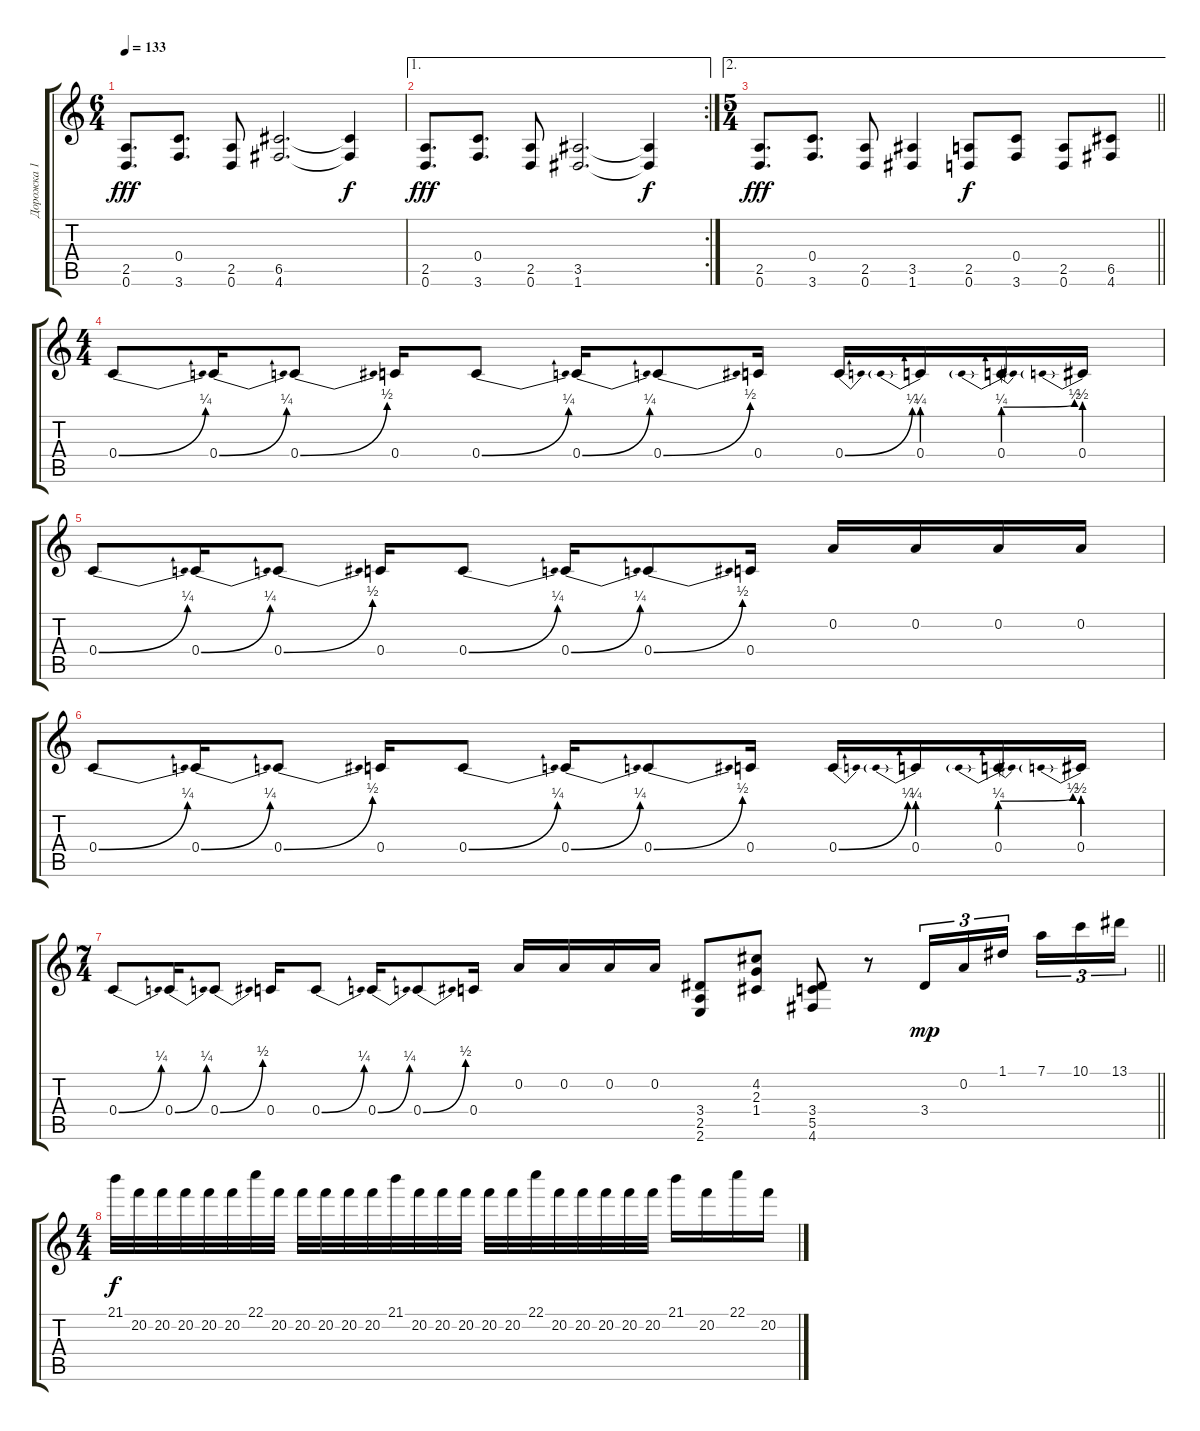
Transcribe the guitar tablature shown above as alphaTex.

\track ("Дорожка 1" "Дорожка 1") {instrument distortionguitar}
\staff {score tabs}
\tuning (D4 A3 F3 C3 G2 D2) {hide}
\ts (6 4)
\tempo 133
\clef g2
\ks c
(2.5 0.6).8{d dy fff} (0.4 3.6).8{d} (2.5 0.6).8 (6.5 4.6).2{d} (6.5{t} 4.6{t}).4{dy f} |
\ae 1
\rc 2
(2.5 0.6).8{d dy fff} (0.4 3.6).8{d} (2.5 0.6).8 (3.5 1.6).2{d} (3.5{t} 1.6{t}).4{dy f} |
\ae 2
\ts (5 4)
\barLineRight lightlight
(2.5 0.6).8{d dy fff} (0.4 3.6).8{d} (2.5 0.6).8 (3.5 1.6).4 (2.5 0.6).8{dy f} (0.4 3.6).8 (2.5 0.6).8 (6.5 4.6).8 |
\ts (4 4)
0.4{be (bend 0 0 60 1)}.8 0.4{be (bend 0 0 60 1)}.16 0.4{be (bend 0 0 60 2)}.8 0.4.16 0.4{be (bend 0 0 60 1)}.8 0.4{be (bend 0 0 60 1)}.16 0.4{be (bend 0 0 60 2)}.8 0.4.16 0.4{be (bend 0 0 60 1)}.16 0.4{be (prebend 0 1 60 1)}.16 0.4{be (prebendbend 0 1 60 2)}.16 0.4{be (prebend 0 2 60 2)}.16 |
0.4{be (bend 0 0 60 1)}.8 0.4{be (bend 0 0 60 1)}.16 0.4{be (bend 0 0 60 2)}.8 0.4.16 0.4{be (bend 0 0 60 1)}.8 0.4{be (bend 0 0 60 1)}.16 0.4{be (bend 0 0 60 2)}.8 0.4.16 0.2.16 0.2.16 0.2.16 0.2.16 |
0.4{be (bend 0 0 60 1)}.8 0.4{be (bend 0 0 60 1)}.16 0.4{be (bend 0 0 60 2)}.8 0.4.16 0.4{be (bend 0 0 60 1)}.8 0.4{be (bend 0 0 60 1)}.16 0.4{be (bend 0 0 60 2)}.8 0.4.16 0.4{be (bend 0 0 60 1)}.16 0.4{be (prebend 0 1 60 1)}.16 0.4{be (prebendbend 0 1 60 2)}.16 0.4{be (prebend 0 2 60 2)}.16 |
\ts (7 4)
\barLineRight lightlight
0.4{be (bend 0 0 60 1)}.8 0.4{be (bend 0 0 60 1)}.16 0.4{be (bend 0 0 60 2)}.8 0.4.16 0.4{be (bend 0 0 60 1)}.8 0.4{be (bend 0 0 60 1)}.16 0.4{be (bend 0 0 60 2)}.8 0.4.16 0.2.16 0.2.16 0.2.16 0.2.16 (3.4 2.5 2.6).8 (4.2 2.3 1.4).8 (3.4 5.5 4.6).8 r.8 3.4.16{tu (3 2) dy mp} 0.2.16{tu (3 2)} 1.1.16{tu (3 2) beam splitsecondary} 7.1.16{tu (3 2)} 10.1.16{tu (3 2)} 13.1.16{tu (3 2)} |
\ts (4 4)
21.1.32{dy f instrument lead2sawtooth} 20.2.32 20.2.32 20.2.32 20.2.32 20.2.32 22.1.32 20.2.32 20.2.32 20.2.32 20.2.32 20.2.32 21.1.32 20.2.32 20.2.32 20.2.32 20.2.32 20.2.32 22.1.32 20.2.32 20.2.32 20.2.32 20.2.32 20.2.32 21.1.16 20.2.16 22.1.16 20.2.16
